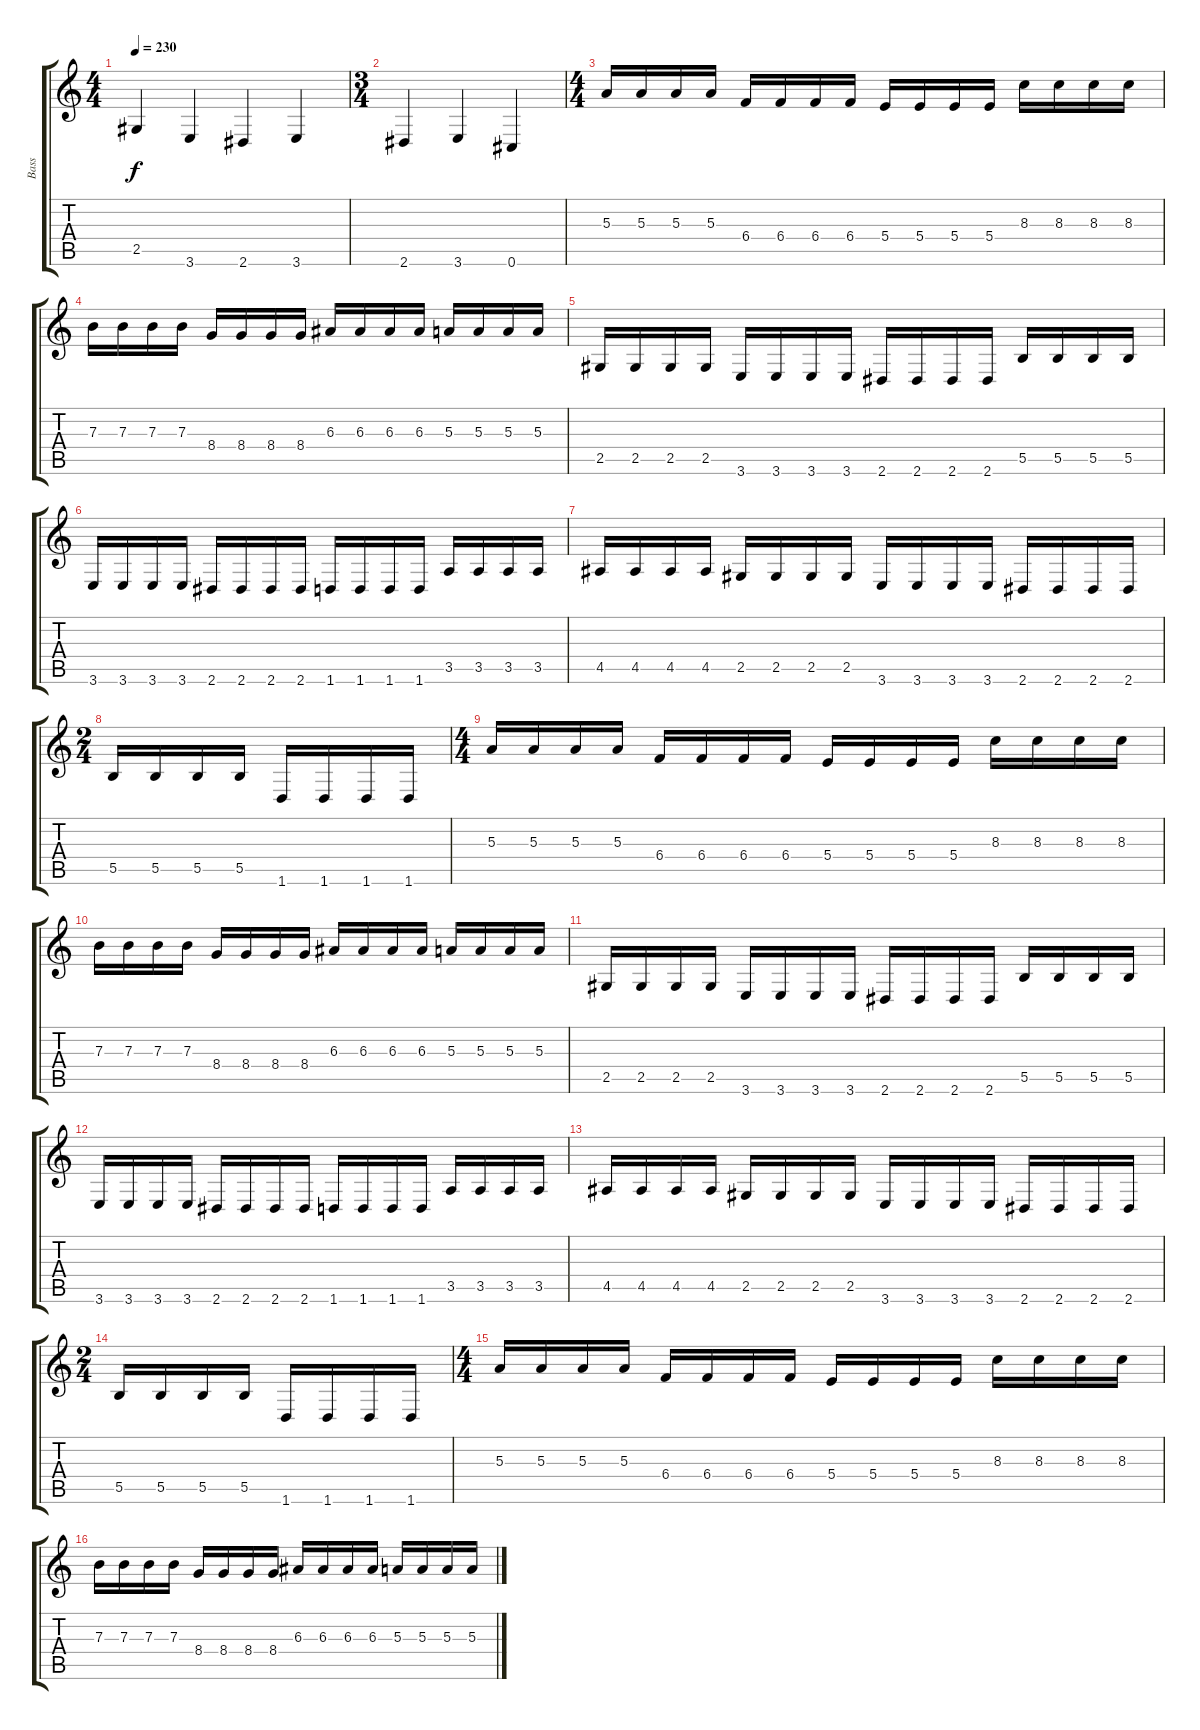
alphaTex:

\track ("Bass" "Bass") {instrument electricbassfinger}
\staff {score tabs}
\tuning (Db4 Ab3 E3 B2 Gb2 Db2) {hide}
\ts (4 4)
\tempo 230
\clef g2
\ks c
2.5.4{dy f} 3.6.4 2.6.4 3.6.4 |
\ts (3 4)
2.6.4 3.6.4 0.6.4 |
\ts (4 4)
5.3.16 5.3.16 5.3.16 5.3.16 6.4.16 6.4.16 6.4.16 6.4.16 5.4.16 5.4.16 5.4.16 5.4.16 8.3.16 8.3.16 8.3.16 8.3.16 |
7.3.16 7.3.16 7.3.16 7.3.16 8.4.16 8.4.16 8.4.16 8.4.16 6.3.16 6.3.16 6.3.16 6.3.16 5.3.16 5.3.16 5.3.16 5.3.16 |
2.5.16 2.5.16 2.5.16 2.5.16 3.6.16 3.6.16 3.6.16 3.6.16 2.6.16 2.6.16 2.6.16 2.6.16 5.5.16 5.5.16 5.5.16 5.5.16 |
3.6.16 3.6.16 3.6.16 3.6.16 2.6.16 2.6.16 2.6.16 2.6.16 1.6.16 1.6.16 1.6.16 1.6.16 3.5.16 3.5.16 3.5.16 3.5.16 |
4.5.16 4.5.16 4.5.16 4.5.16 2.5.16 2.5.16 2.5.16 2.5.16 3.6.16 3.6.16 3.6.16 3.6.16 2.6.16 2.6.16 2.6.16 2.6.16 |
\ts (2 4)
5.5.16 5.5.16 5.5.16 5.5.16 1.6.16 1.6.16 1.6.16 1.6.16 |
\ts (4 4)
5.3.16 5.3.16 5.3.16 5.3.16 6.4.16 6.4.16 6.4.16 6.4.16 5.4.16 5.4.16 5.4.16 5.4.16 8.3.16 8.3.16 8.3.16 8.3.16 |
7.3.16 7.3.16 7.3.16 7.3.16 8.4.16 8.4.16 8.4.16 8.4.16 6.3.16 6.3.16 6.3.16 6.3.16 5.3.16 5.3.16 5.3.16 5.3.16 |
2.5.16 2.5.16 2.5.16 2.5.16 3.6.16 3.6.16 3.6.16 3.6.16 2.6.16 2.6.16 2.6.16 2.6.16 5.5.16 5.5.16 5.5.16 5.5.16 |
3.6.16 3.6.16 3.6.16 3.6.16 2.6.16 2.6.16 2.6.16 2.6.16 1.6.16 1.6.16 1.6.16 1.6.16 3.5.16 3.5.16 3.5.16 3.5.16 |
4.5.16 4.5.16 4.5.16 4.5.16 2.5.16 2.5.16 2.5.16 2.5.16 3.6.16 3.6.16 3.6.16 3.6.16 2.6.16 2.6.16 2.6.16 2.6.16 |
\ts (2 4)
5.5.16 5.5.16 5.5.16 5.5.16 1.6.16 1.6.16 1.6.16 1.6.16 |
\ts (4 4)
5.3.16 5.3.16 5.3.16 5.3.16 6.4.16 6.4.16 6.4.16 6.4.16 5.4.16 5.4.16 5.4.16 5.4.16 8.3.16 8.3.16 8.3.16 8.3.16 |
7.3.16 7.3.16 7.3.16 7.3.16 8.4.16 8.4.16 8.4.16 8.4.16 6.3.16 6.3.16 6.3.16 6.3.16 5.3.16 5.3.16 5.3.16 5.3.16
